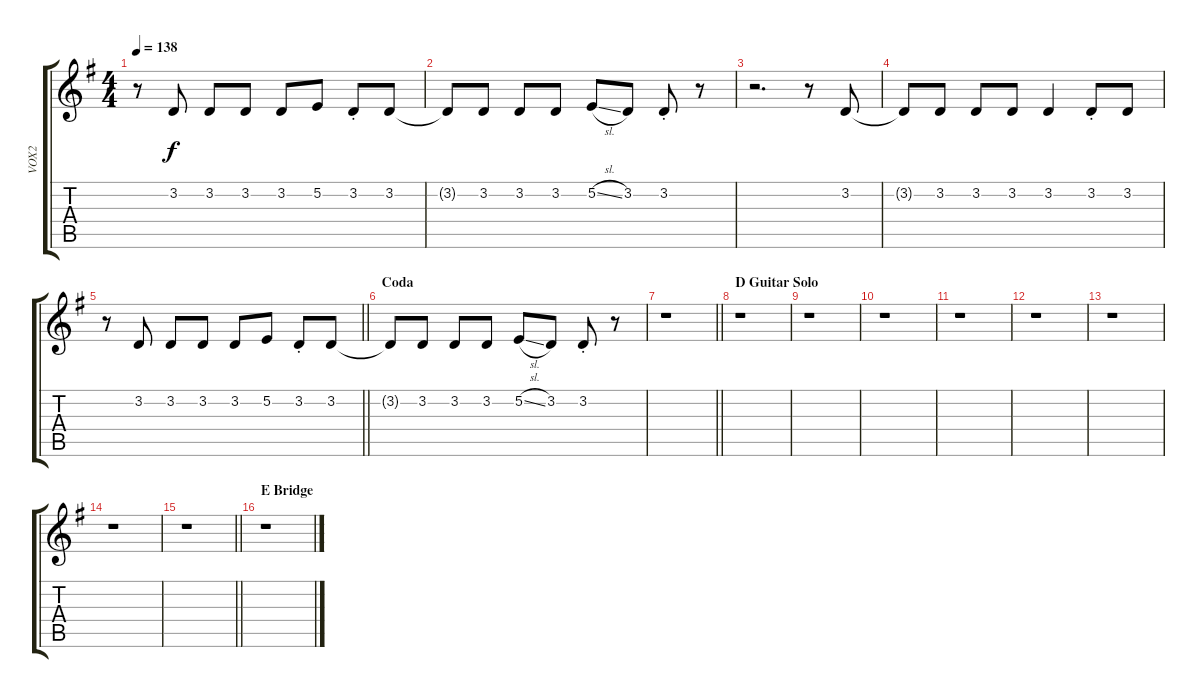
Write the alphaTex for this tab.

\track ("VOX2" "VOX2") {instrument lead2sawtooth}
\staff {score tabs}
\tuning (E4 B3 G3 D3 A2 E2) {hide}
\ts (4 4)
\tempo 138
\clef g2
\ks g
r.8{dy f} 3.2.8 3.2.8 3.2.8 3.2.8 5.2.8 3.2{st}.8 3.2.8 |
3.2{t}.8 3.2.8 3.2.8 3.2.8 5.2{sl}.8 3.2.8 3.2{st}.8 r.8 |
r.2{d} r.8 3.2.8 |
3.2{t}.8 3.2.8 3.2.8 3.2.8 3.2.4 3.2{st}.8 3.2.8 |
\barLineRight lightlight
r.8 3.2.8 3.2.8 3.2.8 3.2.8 5.2.8 3.2{st}.8 3.2.8 |
\section ("" "Coda")
3.2{t}.8 3.2.8 3.2.8 3.2.8 5.2{sl}.8 3.2.8 3.2{st}.8 r.8 |
\barLineRight lightlight
r.1 |
\section ("" "D Guitar Solo")
r.1 |
r.1 |
r.1 |
r.1 |
r.1 |
r.1 |
r.1 |
\barLineRight lightlight
r.1 |
\section ("" "E Bridge")
r.1
